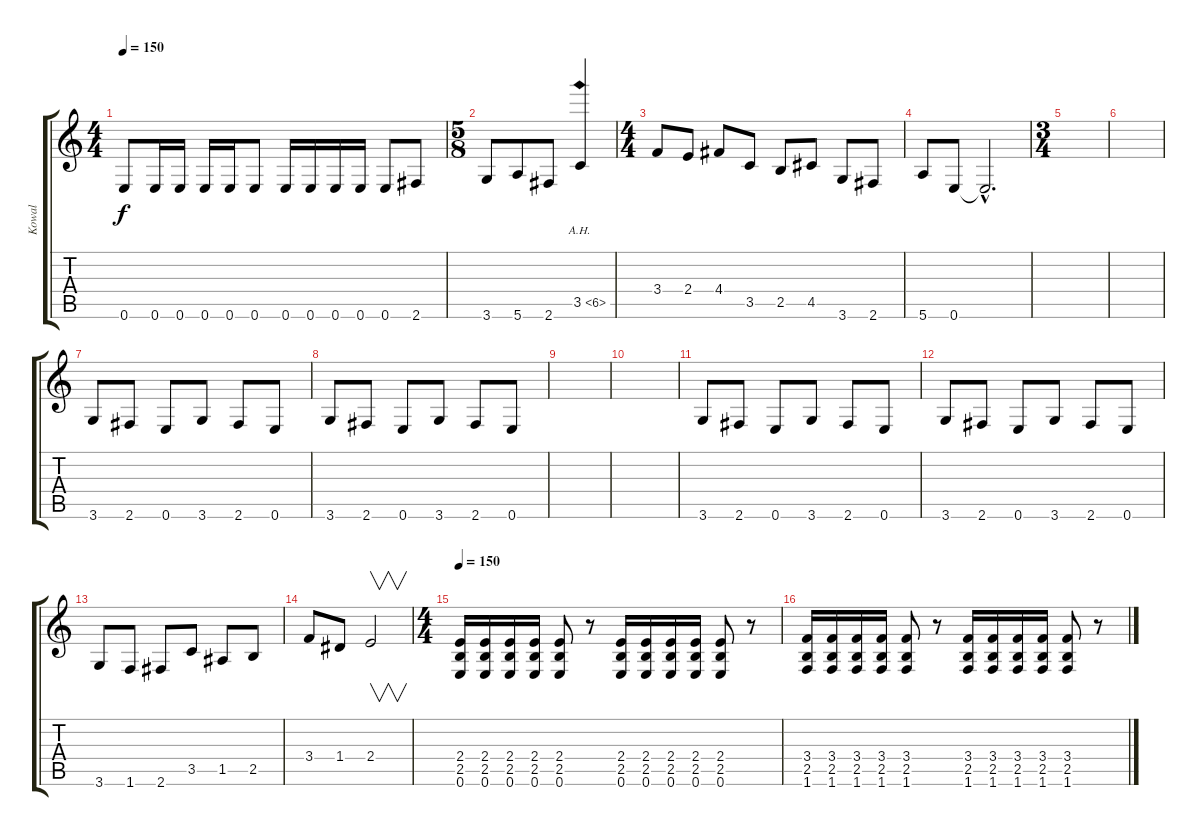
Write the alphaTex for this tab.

\track ("Kowal" "Kowal") {instrument electricguitarclean}
\staff {score tabs}
\tuning (E4 B3 G3 D3 A2 E2) {hide}
\ts (4 4)
\tempo 150
\clef g2
\ks c
0.6.8{dy f instrument distortionguitar} 0.6.16 0.6.16 0.6.16 0.6.16 0.6.8 0.6.16 0.6.16 0.6.16 0.6.16 0.6.8 2.6.8 |
\ts (5 8)
3.6.8 5.6.8 2.6.8 3.5{ah 3}.4{instrument guitarharmonics} |
\ts (4 4)
3.4.8{instrument distortionguitar} 2.4.8 4.4.8 3.5.8 2.5.8 4.5.8 3.6.8 2.6.8 |
5.6.8 0.6.8 0.6{hac t}.2{d} |
\ts (3 4)
|
|
3.6.8 2.6.8 0.6.8 3.6.8 2.6.8 0.6.8 |
3.6.8 2.6.8 0.6.8 3.6.8 2.6.8 0.6.8 |
|
|
3.6.8 2.6.8 0.6.8 3.6.8 2.6.8 0.6.8 |
3.6.8 2.6.8 0.6.8 3.6.8 2.6.8 0.6.8 |
3.6.8 1.6.8 2.6.8 3.5.8 1.5.8 2.5.8 |
3.4.8 1.4.8 2.4.2{v} |
\ts (4 4)
\tempo 150
(2.4 2.5 0.6).16{instrument distortionguitar} (2.4 2.5 0.6).16 (2.4 2.5 0.6).16 (2.4 2.5 0.6).16 (2.4 2.5 0.6).8 r.8 (2.4 2.5 0.6).16 (2.4 2.5 0.6).16 (2.4 2.5 0.6).16 (2.4 2.5 0.6).16 (2.4 2.5 0.6).8 r.8 |
(3.4 2.5 1.6).16 (3.4 2.5 1.6).16 (3.4 2.5 1.6).16 (3.4 2.5 1.6).16 (3.4 2.5 1.6).8 r.8 (3.4 2.5 1.6).16 (3.4 2.5 1.6).16 (3.4 2.5 1.6).16 (3.4 2.5 1.6).16 (3.4 2.5 1.6).8 r.8
